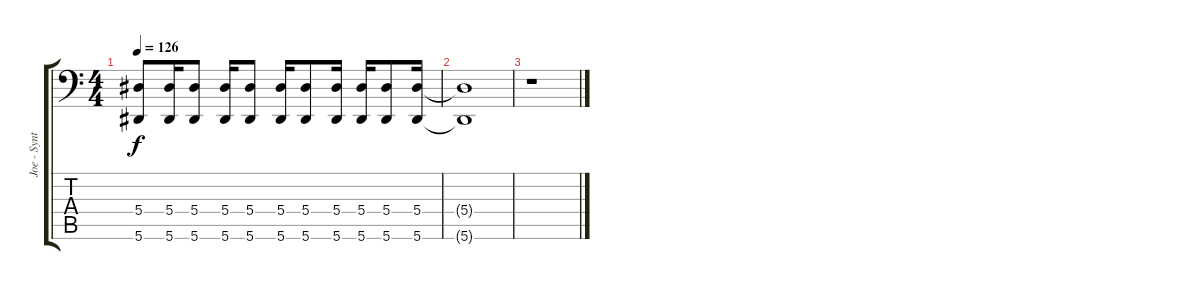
\track ("Joe - Synth (2 Step Down)" "Joe - Synt") {instrument lead8bassandlead}
\staff {score tabs}
\tuning (C4 G3 Eb3 Bb2 F2 Bb1) {hide}
\ts (4 4)
\tempo 126
\clef f4
\ks c
(5.4 5.6).8{dy f} (5.4 5.6).16 (5.4 5.6).8 (5.4 5.6).16 (5.4 5.6).8 (5.4 5.6).16 (5.4 5.6).8 (5.4 5.6).16 (5.4 5.6).16 (5.4 5.6).8 (5.4 5.6).16 |
(5.4{t} 5.6{t}).1 |
r.1
